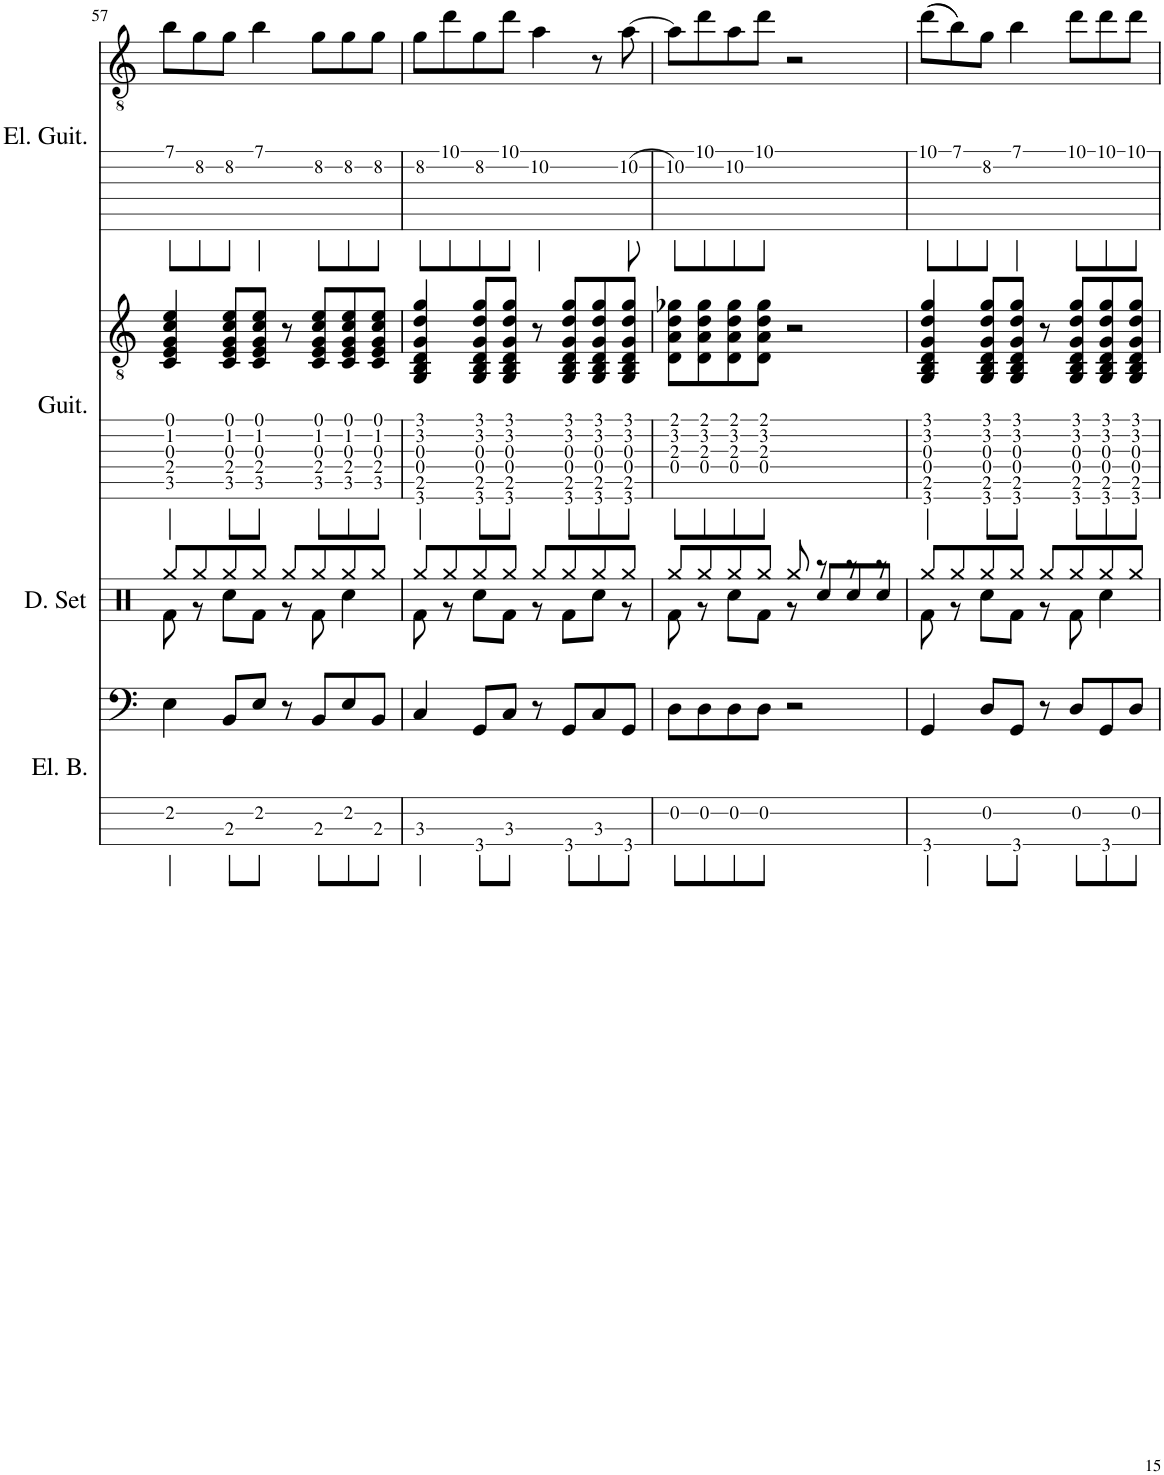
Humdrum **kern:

**kern	**kern	**kern	**kern	**kern	**kern	**kern
*part4	*part4	*part3	*part2	*part2	*part1	*part1
*staff7	*staff6	*staff5	*staff4	*staff3	*staff2	*staff1
*I"电贝斯	*	*I"架子鼓	*I"原音吉他	*	*I"电子吉他	*
!!LO:PB:g=z
*	*clefF4	*clefX	*	*clefGv2	*	*clefGv2
*Trd7c12	*Trd7c12	*	*	*	*	*
*k[]	*k[]	*k[]	*k[]	*k[]	*k[]	*k[]
*M4/4	*M4/4	*M4/4	*M4/4	*M4/4	*M4/4	*M4/4
=57	=57	=57	=57	=57	=57	=57
*	*	*^	*	*	*	*
4E\	4E\	8Rgg/L	8Rf\	4C\ 4E\ 4G\ 4c\ 4e\	4C/ 4E/ 4G/ 4c/ 4e/	8b\L	8b\L
.	.	8Rgg/	8r	.	.	8g\	8g\
8BB\L	8BB/L	8Rgg/	8Rcc\L	8C\ 8E\ 8G\ 8c\ 8e\L	8C/ 8E/ 8G/ 8c/ 8e/L	8g\J	8g\J
8E\J	8E/J	8Rgg/J	8Rf\J	8C\ 8E\ 8G\ 8c\ 8e\J	8C/ 8E/ 8G/ 8c/ 8e/J	4b\	4b\
8r	8r	8Rgg/L	8r	8r	8r	.	.
8BB\L	8BB/L	8Rgg/	8Rf\	8C\ 8E\ 8G\ 8c\ 8e\L	8C/ 8E/ 8G/ 8c/ 8e/L	8g\L	8g\L
8E\	8E/	8Rgg/	4Rcc\	8C\ 8E\ 8G\ 8c\ 8e\	8C/ 8E/ 8G/ 8c/ 8e/	8g\	8g\
8BB\J	8BB/J	8Rgg/J	.	8C\ 8E\ 8G\ 8c\ 8e\J	8C/ 8E/ 8G/ 8c/ 8e/J	8g\J	8g\J
=58	=58	=58	=58	=58	=58	=58	=58
4C\	4C/	8Rgg/L	8Rf\	4GG\ 4BB\ 4D\ 4G\ 4d\ 4g\	4GG/ 4BB/ 4D/ 4G/ 4d/ 4g/	8g\L	8g\L
.	.	8Rgg/	8r	.	.	8dd\	8dd\
8GG\L	8GG/L	8Rgg/	8Rcc\L	8GG\ 8BB\ 8D\ 8G\ 8d\ 8g\L	8GG/ 8BB/ 8D/ 8G/ 8d/ 8g/L	8g\	8g\
8C\J	8C/J	8Rgg/J	8Rf\J	8GG\ 8BB\ 8D\ 8G\ 8d\ 8g\J	8GG/ 8BB/ 8D/ 8G/ 8d/ 8g/J	8dd\J	8dd\J
8r	8r	8Rgg/L	8r	8r	8r	4a\	4a\
8GG\L	8GG/L	8Rgg/	8Rf\L	8GG\ 8BB\ 8D\ 8G\ 8d\ 8g\L	8GG/ 8BB/ 8D/ 8G/ 8d/ 8g/L	.	.
8C\	8C/	8Rgg/	8Rcc\J	8GG\ 8BB\ 8D\ 8G\ 8d\ 8g\	8GG/ 8BB/ 8D/ 8G/ 8d/ 8g/	8r	8r
8GG\J	8GG/J	8Rgg/J	8r	8GG\ 8BB\ 8D\ 8G\ 8d\ 8g\J	8GG/ 8BB/ 8D/ 8G/ 8d/ 8g/J	[8a\	[8a\
=59	=59	=59	=59	=59	=59	=59	=59
8D\L	8D\L	8Rgg/L	8Rf\	8D\ 8A\ 8d\ 8g-X\L	8D\ 8A\ 8d\ 8g-X\L	8a\L]	8a\L]
8D\	8D\	8Rgg/	8r	8D\ 8A\ 8d\ 8g-\	8D\ 8A\ 8d\ 8g-\	8dd\	8dd\
8D\	8D\	8Rgg/	8Rcc\L	8D\ 8A\ 8d\ 8g-\	8D\ 8A\ 8d\ 8g-\	8a\	8a\
8D\J	8D\J	8Rgg/J	8Rf\J	8D\ 8A\ 8d\ 8g-\J	8D\ 8A\ 8d\ 8g-\J	8dd\J	8dd\J
2r	2r	8Rgg/	8r	2r	2r	2r	2r
.	.	8r	8Rcc/L	.	.	.	.
.	.	8r	8Rcc/	.	.	.	.
.	.	8r	8Rcc/J	.	.	.	.
=60	=60	=60	=60	=60	=60	=60	=60
4GG\	4GG/	8Rgg/L	8Rf\	4GG\ 4BB\ 4D\ 4G\ 4d\ 4g\	4GG/ 4BB/ 4D/ 4G/ 4d/ 4g/	8dd\L	((8dd\L
.	.	8Rgg/	8r	.	.	8b\	8b\))
8D\L	8D/L	8Rgg/	8Rcc\L	8GG\ 8BB\ 8D\ 8G\ 8d\ 8g\L	8GG/ 8BB/ 8D/ 8G/ 8d/ 8g/L	8g\J	8g\J
8GG\J	8GG/J	8Rgg/J	8Rf\J	8GG\ 8BB\ 8D\ 8G\ 8d\ 8g\J	8GG/ 8BB/ 8D/ 8G/ 8d/ 8g/J	4b\	4b\
8r	8r	8Rgg/L	8r	8r	8r	.	.
8D\L	8D/L	8Rgg/	8Rf\	8GG\ 8BB\ 8D\ 8G\ 8d\ 8g\L	8GG/ 8BB/ 8D/ 8G/ 8d/ 8g/L	8dd\L	8dd\L
8GG\	8GG/	8Rgg/	4Rcc\	8GG\ 8BB\ 8D\ 8G\ 8d\ 8g\	8GG/ 8BB/ 8D/ 8G/ 8d/ 8g/	8dd\	8dd\
8D\J	8D/J	8Rgg/J	.	8GG\ 8BB\ 8D\ 8G\ 8d\ 8g\J	8GG/ 8BB/ 8D/ 8G/ 8d/ 8g/J	8dd\J	8dd\J
*	*	*v	*v	*	*	*	*
=	=	=	=	=	=	=
*-	*-	*-	*-	*-	*-	*-
